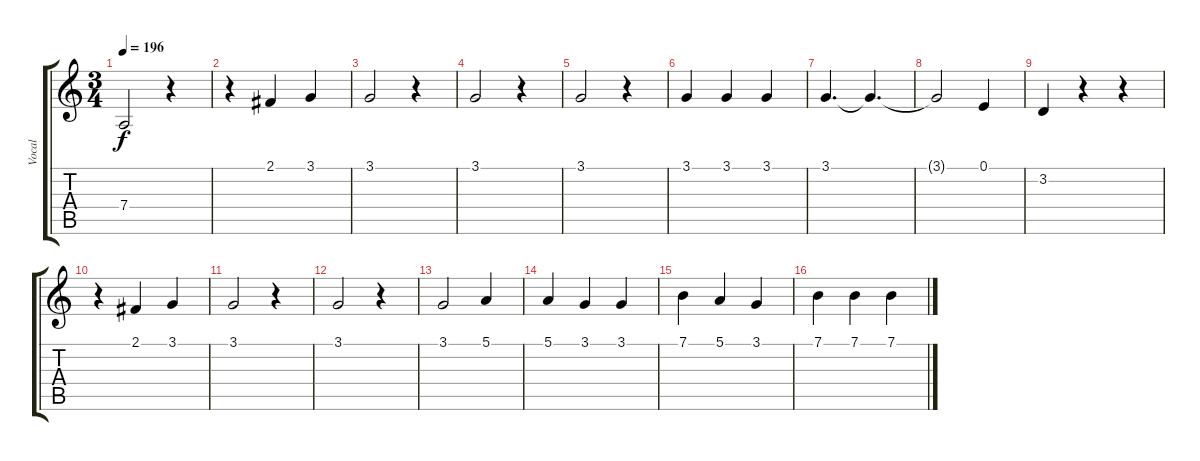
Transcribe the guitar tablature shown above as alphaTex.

\track ("Vocal" "Vocal") {instrument lead1square}
\staff {score tabs}
\tuning (E4 B3 G3 D3 A2 E2) {hide}
\ts (3 4)
\tempo 196
\clef g2
\ks c
7.4.2{dy f} r.4 |
r.4 2.1.4 3.1.4 |
3.1.2 r.4 |
3.1.2 r.4 |
3.1.2 r.4 |
3.1.4 3.1.4 3.1.4 |
3.1.4{d} 3.1{t}.4{d} |
3.1{t}.2 0.1.4 |
3.2.4 r.4 r.4 |
r.4 2.1.4 3.1.4 |
3.1.2 r.4 |
3.1.2 r.4 |
3.1.2 5.1.4 |
5.1.4 3.1.4 3.1.4 |
7.1.4 5.1.4 3.1.4 |
7.1.4 7.1.4 7.1.4
